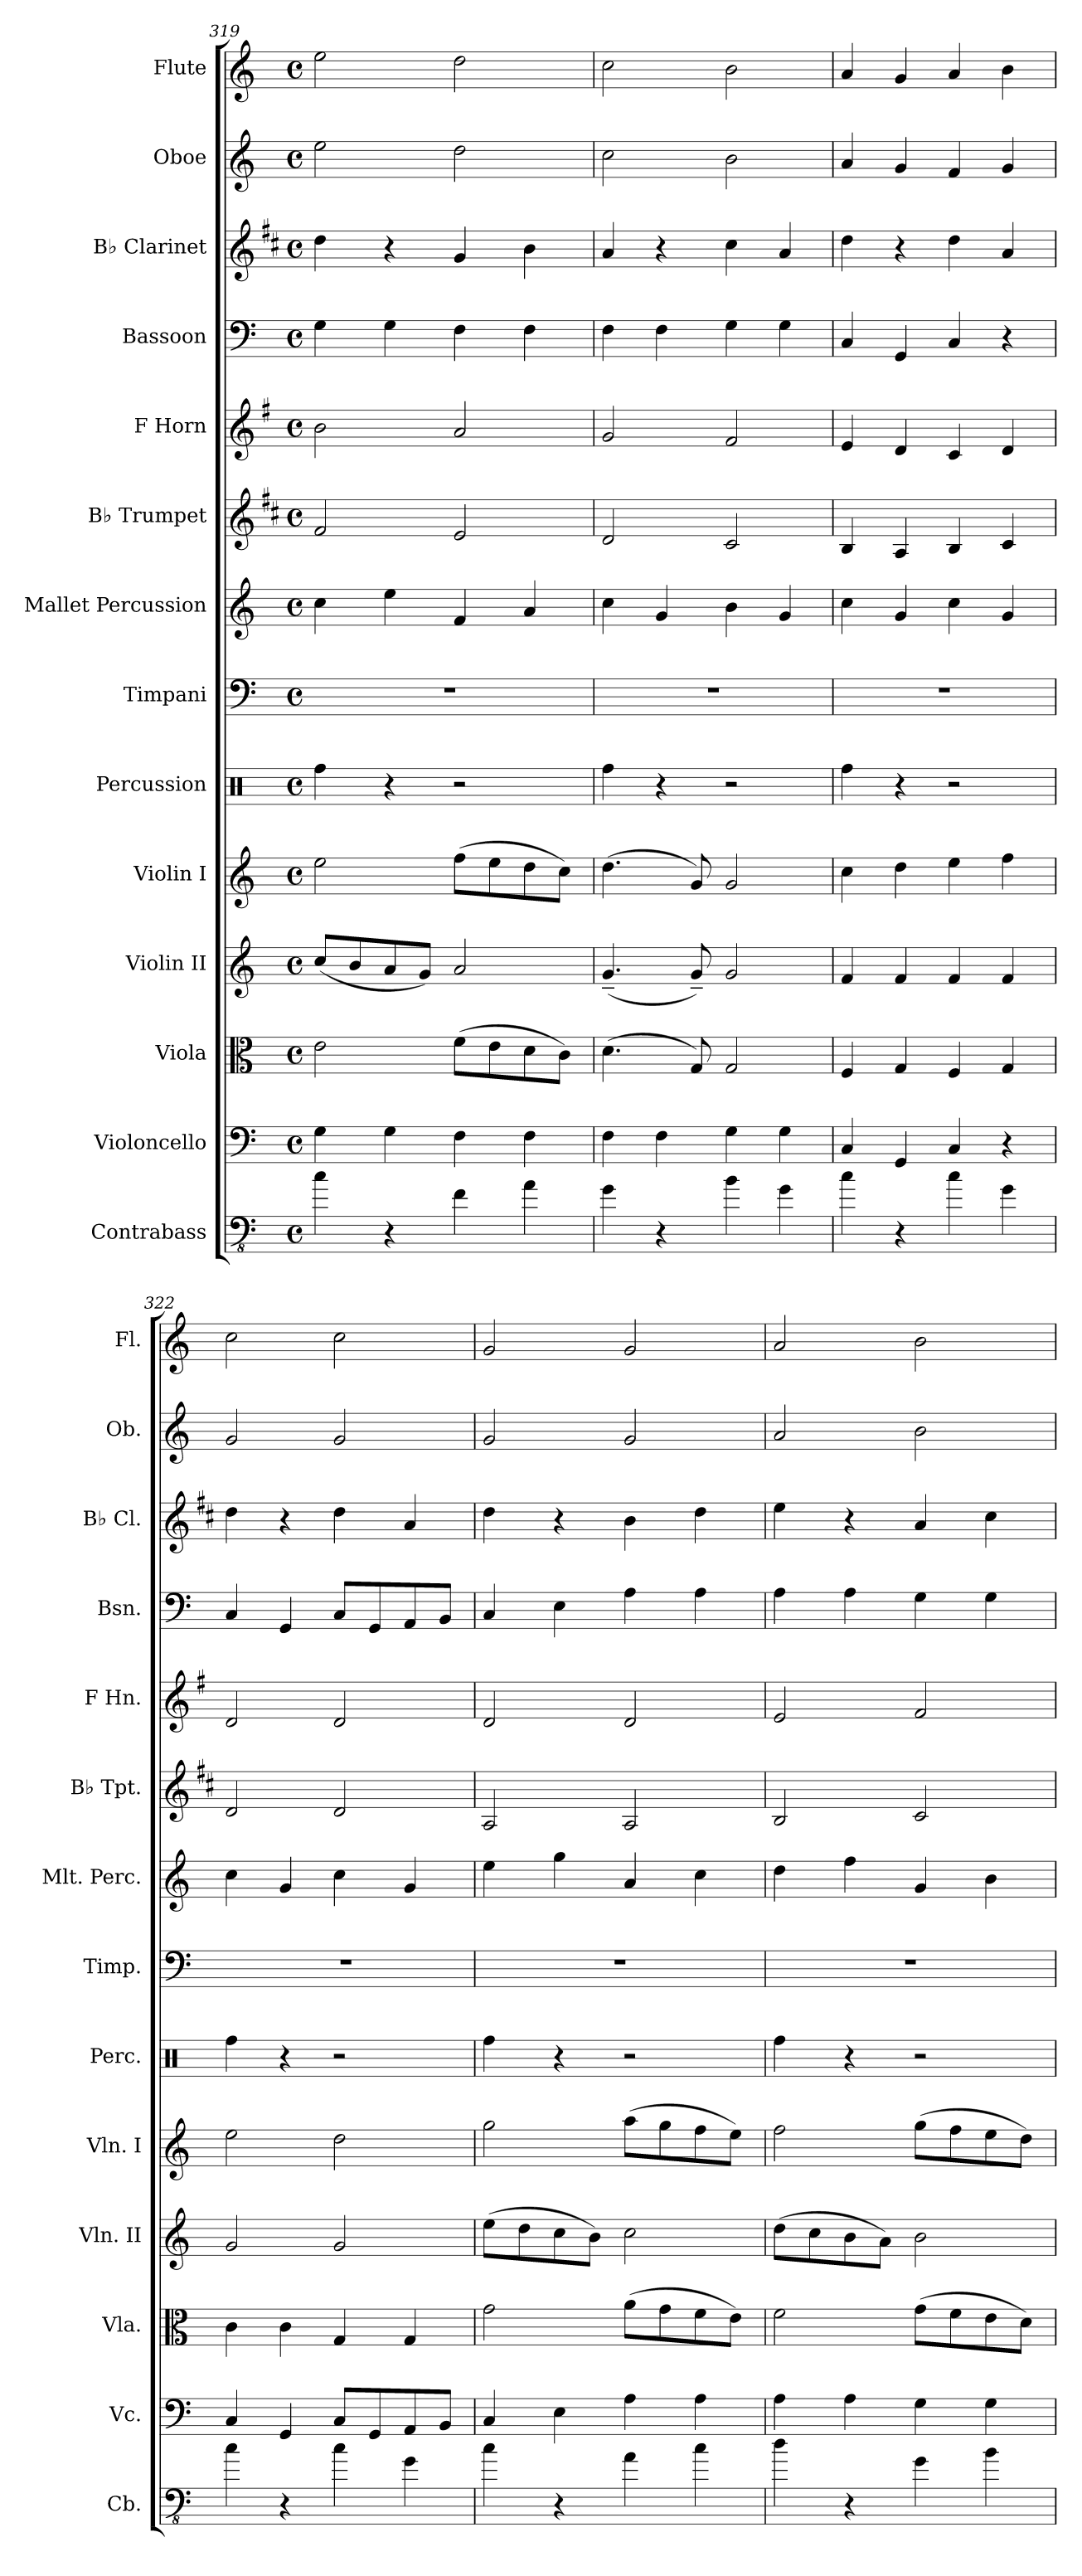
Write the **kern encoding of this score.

**kern	**kern	**kern	**kern	**kern	**kern	**kern	**kern	**kern	**kern	**kern	**kern	**kern	**kern
*part14	*part13	*part12	*part11	*part10	*part9	*part8	*part7	*part6	*part5	*part4	*part3	*part2	*part1
*staff14	*staff13	*staff12	*staff11	*staff10	*staff9	*staff8	*staff7	*staff6	*staff5	*staff4	*staff3	*staff2	*staff1
*I"Contrabass	*I"Violoncello	*I"Viola	*I"Violin II	*I"Violin I	*I"Percussion	*I"Timpani	*I"Mallet Percussion	*I"B♭ Trumpet	*I"F Horn	*I"Bassoon	*I"B♭ Clarinet	*I"Oboe	*I"Flute
*I'Cb.	*I'Vc.	*I'Vla.	*I'Vln. II	*I'Vln. I	*I'Perc.	*I'Timp.	*I'Mlt. Perc.	*I'B♭ Tpt.	*I'F Hn.	*I'Bsn.	*I'B♭ Cl.	*I'Ob.	*I'Fl.
!!LO:PB:g=z
*clefFv4	*clefF4	*clefC3	*clefG2	*clefG2	*clefX	*clefF4	*clefG2	*clefG2	*clefG2	*clefF4	*clefG2	*clefG2	*clefG2
*ITrd7c12	*	*	*	*	*	*	*ITrd-14c-24	*ITrd1c2	*ITrd4c7	*	*ITrd1c2	*	*
*k[]	*k[]	*k[]	*k[]	*k[]	*k[]	*k[]	*k[]	*k[]	*k[]	*k[]	*k[]	*k[]	*k[]
*M4/4	*M4/4	*M4/4	*M4/4	*M4/4	*M4/4	*M4/4	*M4/4	*M4/4	*M4/4	*M4/4	*M4/4	*M4/4	*M4/4
*met(c)	*met(c)	*met(c)	*met(c)	*met(c)	*met(c)	*met(c)	*met(c)	*met(c)	*met(c)	*met(c)	*met(c)	*met(c)	*met(c)
=319	=319	=319	=319	=319	=319	=319	=319	=319	=319	=319	=319	=319	=319
4C\	4G\	2e\	(8cc/L	2ee\	4Rff\	1r	4cccc\	2e/	2e\	4G\	4cc\	2ee\	2ee\
.	.	.	8b/	.	.	.	.	.	.	.	.	.	.
4r	4G\	.	8a/	.	4r	.	4eeee\	.	.	4G\	4r	.	.
.	.	.	8g/J)	.	.	.	.	.	.	.	.	.	.
4FF\	4F\	(8f\L	2a/	(8ff\L	2r	.	4fff/	2d/	2d/	4F\	4f/	2dd\	2dd\
.	.	8e\	.	8ee\	.	.	.	.	.	.	.	.	.
4AA\	4F\	8d\	.	8dd\	.	.	4aaa/	.	.	4F\	4a\	.	.
.	.	8c\J)	.	8cc\J)	.	.	.	.	.	.	.	.	.
=320	=320	=320	=320	=320	=320	=320	=320	=320	=320	=320	=320	=320	=320
4GG\	4F\	(4.d\	(4.g~/	(4.dd\	4Rff\	1r	4cccc\	2c/	2c/	4F\	4g/	2cc\	2cc\
4r	4F\	.	.	.	4r	.	4ggg/	.	.	4F\	4r	.	.
.	.	8G/)	8g~/)	8g/)	.	.	.	.	.	.	.	.	.
4BB\	4G\	2G/	2g/	2g/	2r	.	4bbb\	2B/	2B/	4G\	4b\	2b\	2b\
4GG\	4G\	.	.	.	.	.	4ggg/	.	.	4G\	4g/	.	.
=321	=321	=321	=321	=321	=321	=321	=321	=321	=321	=321	=321	=321	=321
4C\	4C/	4F/	4f/	4cc\	4Rff\	1r	4cccc\	4A/	4A/	4C/	4cc\	4a/	4a/
4r	4GG/	4G/	4f/	4dd\	4r	.	4ggg/	4G/	4G/	4GG/	4r	4g/	4g/
4C\	4C/	4F/	4f/	4ee\	2r	.	4cccc\	4A/	4F/	4C/	4cc\	4f/	4a/
4GG\	4r	4G/	4f/	4ff\	.	.	4ggg/	4B/	4G/	4r	4g/	4g/	4b\
=322	=322	=322	=322	=322	=322	=322	=322	=322	=322	=322	=322	=322	=322
4C\	4C/	4c\	2g/	2ee\	4Rff\	1r	4cccc\	2c/	2G/	4C/	4cc\	2g/	2cc\
4r	4GG/	4c\	.	.	4r	.	4ggg/	.	.	4GG/	4r	.	.
4C\	8C/L	4G/	2g/	2dd\	2r	.	4cccc\	2c/	2G/	8C/L	4cc\	2g/	2cc\
.	8GG/	.	.	.	.	.	.	.	.	8GG/	.	.	.
4GG\	8AA/	4G/	.	.	.	.	4ggg/	.	.	8AA/	4g/	.	.
.	8BB/J	.	.	.	.	.	.	.	.	8BB/J	.	.	.
=323	=323	=323	=323	=323	=323	=323	=323	=323	=323	=323	=323	=323	=323
4C\	4C/	2g\	(8ee\L	2gg\	4Rff\	1r	4eeee\	2G/	2G/	4C/	4cc\	2g/	2g/
.	.	.	8dd\	.	.	.	.	.	.	.	.	.	.
4r	4E\	.	8cc\	.	4r	.	4gggg\	.	.	4E\	4r	.	.
.	.	.	8b\J)	.	.	.	.	.	.	.	.	.	.
4AA\	4A\	(8a\L	2cc\	(8aa\L	2r	.	4aaa/	2G/	2G/	4A\	4a\	2g/	2g/
.	.	8g\	.	8gg\	.	.	.	.	.	.	.	.	.
4C\	4A\	8f\	.	8ff\	.	.	4cccc\	.	.	4A\	4cc\	.	.
.	.	8e\J)	.	8ee\J)	.	.	.	.	.	.	.	.	.
=324	=324	=324	=324	=324	=324	=324	=324	=324	=324	=324	=324	=324	=324
4D\	4A\	2f\	(8dd\L	2ff\	4Rff\	1r	4dddd\	2A/	2A/	4A\	4dd\	2a/	2a/
.	.	.	8cc\	.	.	.	.	.	.	.	.	.	.
4r	4A\	.	8b\	.	4r	.	4ffff\	.	.	4A\	4r	.	.
.	.	.	8a\J)	.	.	.	.	.	.	.	.	.	.
4GG\	4G\	(8g\L	2b\	(8gg\L	2r	.	4ggg/	2B/	2B/	4G\	4g/	2b\	2b\
.	.	8f\	.	8ff\	.	.	.	.	.	.	.	.	.
4BB\	4G\	8e\	.	8ee\	.	.	4bbb\	.	.	4G\	4b\	.	.
.	.	8d\J)	.	8dd\J)	.	.	.	.	.	.	.	.	.
=	=	=	=	=	=	=	=	=	=	=	=	=	=
*-	*-	*-	*-	*-	*-	*-	*-	*-	*-	*-	*-	*-	*-
